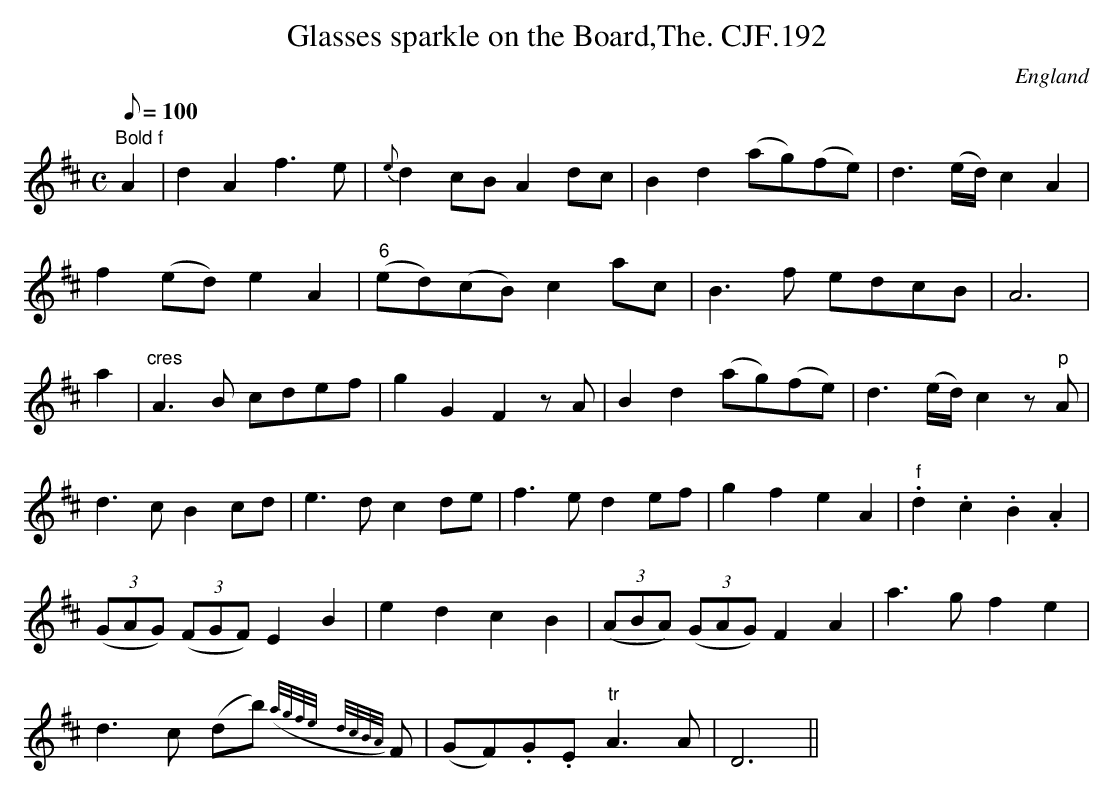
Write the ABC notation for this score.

X:1
T:Glasses sparkle on the Board,The. CJF.192
M:C
L:1/8
Q:100
O:England
K:D
"Bold f"A2|d2A2f3e|{e}d2cBA2dc|B2d2(ag)(fe)|\
d3(e/d/)c2A2|!f2(ed)e2A2|"6"(ed)(cB)c2ac|
B3f edcB|A6|!a2|"cres"A3B cdef|g2G2F2zA|\
B2d2(ag)(fe)|d3(e/d/)c2z"p"A|!d3cB2cd|
e3dc2de|f3ed2ef|g2f2he2A2|"f".d2.c2.B2.A2|!\
((3GAG) ((3FGF)E2B2|e2d2c2B2|((3ABA) ((3GAG)F2A2|
a3gf2e2|!d3c (dhb) ({a/g/f/e/}{d/c/B/A/)} F|(GF).G.E"tr"A3A|D6||
